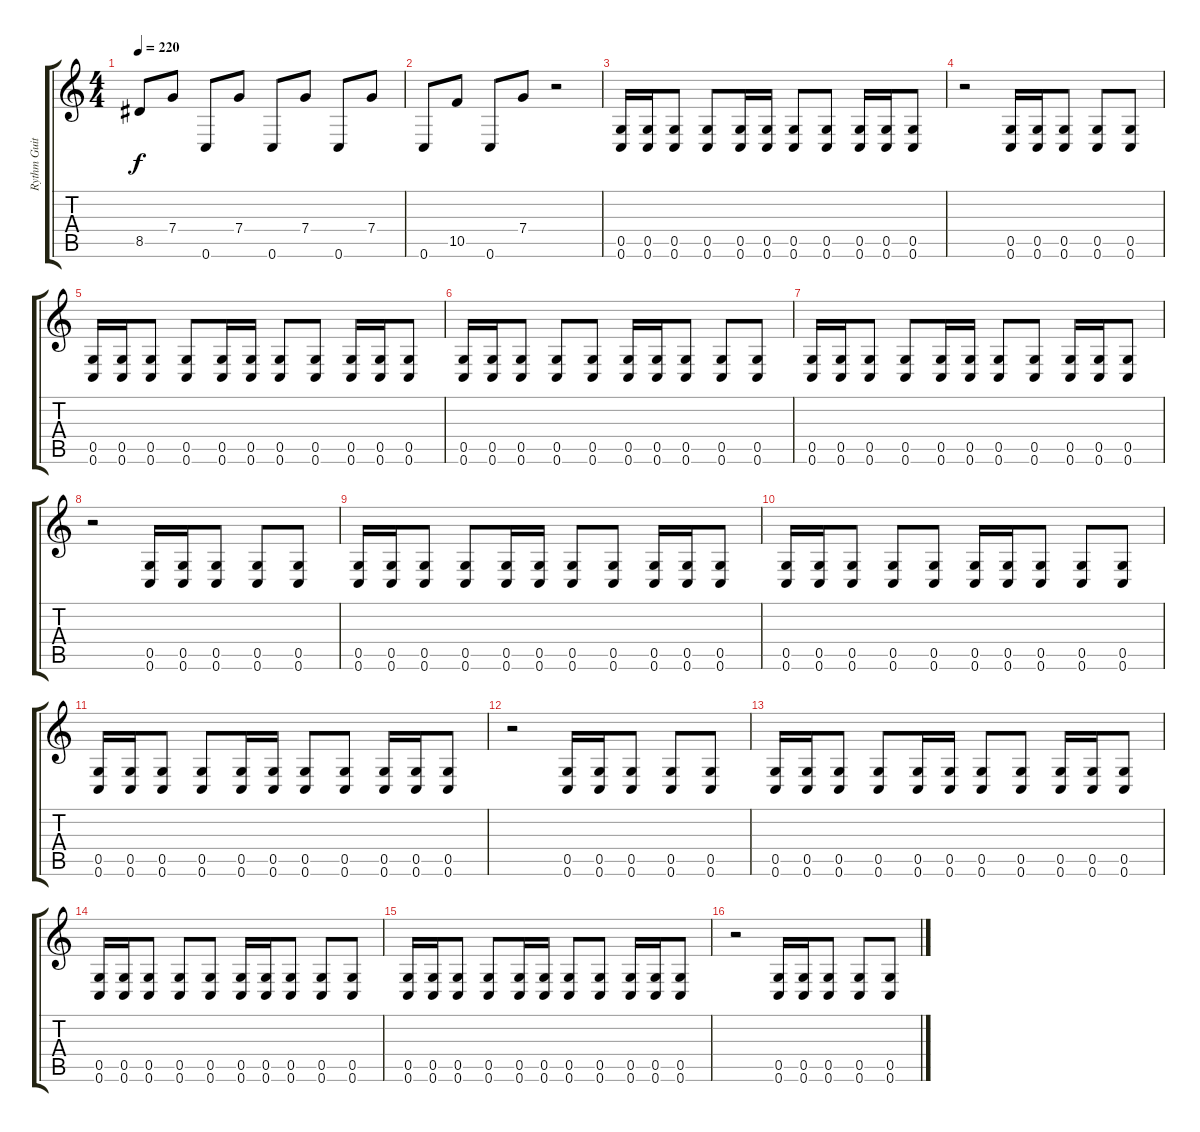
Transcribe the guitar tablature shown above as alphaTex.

\track ("Rythm Guitar #2" "Rythm Guit") {instrument distortionguitar}
\staff {score tabs}
\tuning (D4 A3 F3 C3 G2 C2) {hide}
\ts (4 4)
\tempo 220
\clef g2
\ks c
8.5.8{dy f} 7.4.8 0.6.8 7.4.8 0.6.8 7.4.8 0.6.8 7.4.8 |
0.6.8 10.5.8 0.6.8 7.4.8 r.2 |
(0.5 0.6).16 (0.5 0.6).16 (0.5 0.6).8 (0.5 0.6).8 (0.5 0.6).16 (0.5 0.6).16 (0.5 0.6).8 (0.5 0.6).8 (0.5 0.6).16 (0.5 0.6).16 (0.5 0.6).8 |
r.2 (0.5 0.6).16 (0.5 0.6).16 (0.5 0.6).8 (0.5 0.6).8 (0.5 0.6).8 |
(0.5 0.6).16 (0.5 0.6).16 (0.5 0.6).8 (0.5 0.6).8 (0.5 0.6).16 (0.5 0.6).16 (0.5 0.6).8 (0.5 0.6).8 (0.5 0.6).16 (0.5 0.6).16 (0.5 0.6).8 |
(0.5 0.6).16 (0.5 0.6).16 (0.5 0.6).8 (0.5 0.6).8 (0.5 0.6).8 (0.5 0.6).16 (0.5 0.6).16 (0.5 0.6).8 (0.5 0.6).8 (0.5 0.6).8 |
(0.5 0.6).16 (0.5 0.6).16 (0.5 0.6).8 (0.5 0.6).8 (0.5 0.6).16 (0.5 0.6).16 (0.5 0.6).8 (0.5 0.6).8 (0.5 0.6).16 (0.5 0.6).16 (0.5 0.6).8 |
r.2 (0.5 0.6).16 (0.5 0.6).16 (0.5 0.6).8 (0.5 0.6).8 (0.5 0.6).8 |
(0.5 0.6).16 (0.5 0.6).16 (0.5 0.6).8 (0.5 0.6).8 (0.5 0.6).16 (0.5 0.6).16 (0.5 0.6).8 (0.5 0.6).8 (0.5 0.6).16 (0.5 0.6).16 (0.5 0.6).8 |
(0.5 0.6).16 (0.5 0.6).16 (0.5 0.6).8 (0.5 0.6).8 (0.5 0.6).8 (0.5 0.6).16 (0.5 0.6).16 (0.5 0.6).8 (0.5 0.6).8 (0.5 0.6).8 |
(0.5 0.6).16 (0.5 0.6).16 (0.5 0.6).8 (0.5 0.6).8 (0.5 0.6).16 (0.5 0.6).16 (0.5 0.6).8 (0.5 0.6).8 (0.5 0.6).16 (0.5 0.6).16 (0.5 0.6).8 |
r.2 (0.5 0.6).16 (0.5 0.6).16 (0.5 0.6).8 (0.5 0.6).8 (0.5 0.6).8 |
(0.5 0.6).16 (0.5 0.6).16 (0.5 0.6).8 (0.5 0.6).8 (0.5 0.6).16 (0.5 0.6).16 (0.5 0.6).8 (0.5 0.6).8 (0.5 0.6).16 (0.5 0.6).16 (0.5 0.6).8 |
(0.5 0.6).16 (0.5 0.6).16 (0.5 0.6).8 (0.5 0.6).8 (0.5 0.6).8 (0.5 0.6).16 (0.5 0.6).16 (0.5 0.6).8 (0.5 0.6).8 (0.5 0.6).8 |
(0.5 0.6).16 (0.5 0.6).16 (0.5 0.6).8 (0.5 0.6).8 (0.5 0.6).16 (0.5 0.6).16 (0.5 0.6).8 (0.5 0.6).8 (0.5 0.6).16 (0.5 0.6).16 (0.5 0.6).8 |
r.2 (0.5 0.6).16 (0.5 0.6).16 (0.5 0.6).8 (0.5 0.6).8 (0.5 0.6).8
